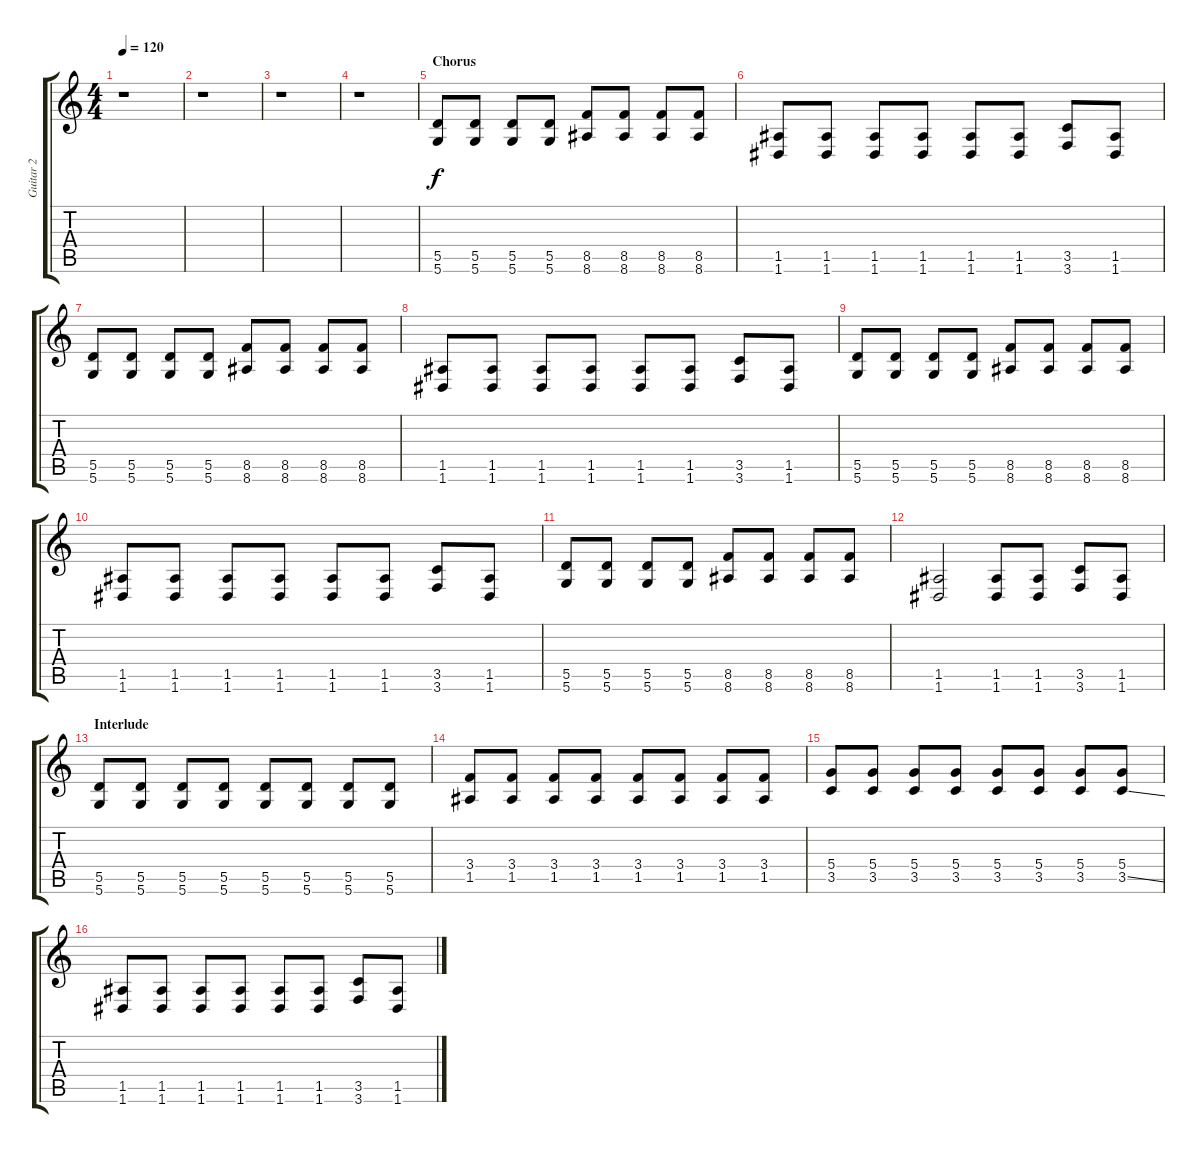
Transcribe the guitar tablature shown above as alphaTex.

\track ("Guitar 2" "Guitar 2") {instrument distortionguitar}
\staff {score tabs}
\tuning (E4 B3 G3 D3 A2 D2) {hide}
\ts (4 4)
\tempo 120
\clef g2
\ks c
r.1{dy f} |
r.1 |
r.1 |
r.1 |
\section ("" "Chorus")
(5.5 5.6).8 (5.5 5.6).8 (5.5 5.6).8 (5.5 5.6).8 (8.5 8.6).8 (8.5 8.6).8 (8.5 8.6).8 (8.5 8.6).8 |
(1.5 1.6).8 (1.5 1.6).8 (1.5 1.6).8 (1.5 1.6).8 (1.5 1.6).8 (1.5 1.6).8 (3.5 3.6).8 (1.5 1.6).8 |
(5.5 5.6).8 (5.5 5.6).8 (5.5 5.6).8 (5.5 5.6).8 (8.5 8.6).8 (8.5 8.6).8 (8.5 8.6).8 (8.5 8.6).8 |
(1.5 1.6).8 (1.5 1.6).8 (1.5 1.6).8 (1.5 1.6).8 (1.5 1.6).8 (1.5 1.6).8 (3.5 3.6).8 (1.5 1.6).8 |
(5.5 5.6).8 (5.5 5.6).8 (5.5 5.6).8 (5.5 5.6).8 (8.5 8.6).8 (8.5 8.6).8 (8.5 8.6).8 (8.5 8.6).8 |
(1.5 1.6).8 (1.5 1.6).8 (1.5 1.6).8 (1.5 1.6).8 (1.5 1.6).8 (1.5 1.6).8 (3.5 3.6).8 (1.5 1.6).8 |
(5.5 5.6).8 (5.5 5.6).8 (5.5 5.6).8 (5.5 5.6).8 (8.5 8.6).8 (8.5 8.6).8 (8.5 8.6).8 (8.5 8.6).8 |
(1.5 1.6).2 (1.5 1.6).8 (1.5 1.6).8 (3.5 3.6).8 (1.5 1.6).8 |
\section ("" "Interlude")
(5.5 5.6).8 (5.5 5.6).8 (5.5 5.6).8 (5.5 5.6).8 (5.5 5.6).8 (5.5 5.6).8 (5.5 5.6).8 (5.5 5.6).8 |
(3.4 1.5).8 (3.4 1.5).8 (3.4 1.5).8 (3.4 1.5).8 (3.4 1.5).8 (3.4 1.5).8 (3.4 1.5).8 (3.4 1.5).8 |
(5.4 3.5).8 (5.4 3.5).8 (5.4 3.5).8 (5.4 3.5).8 (5.4 3.5).8 (5.4 3.5).8 (5.4 3.5).8 (5.4 3.5{ss}).8 |
(1.5 1.6).8 (1.5 1.6).8 (1.5 1.6).8 (1.5 1.6).8 (1.5 1.6).8 (1.5 1.6).8 (3.5 3.6).8 (1.5 1.6).8
